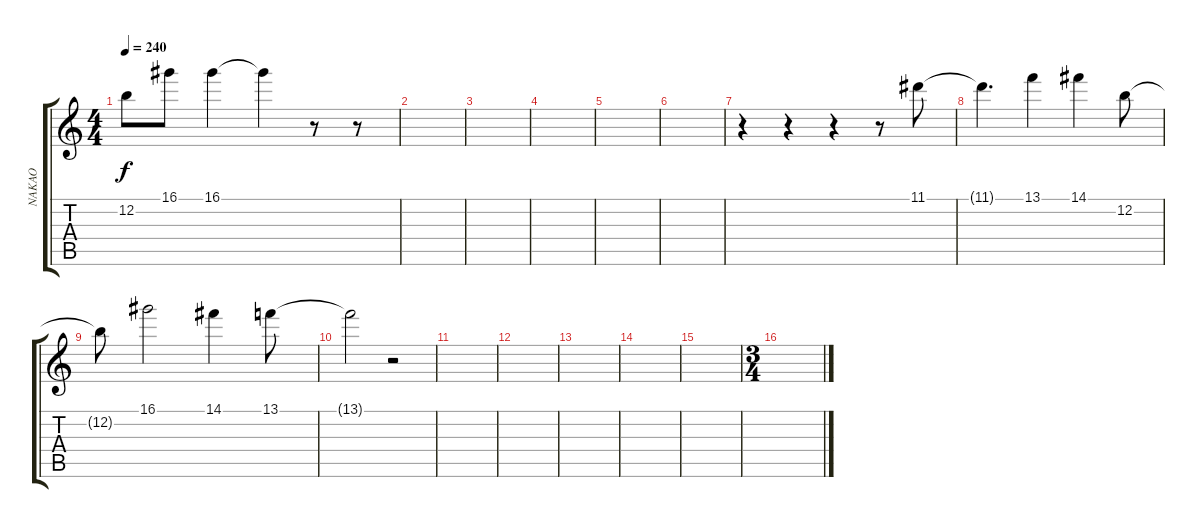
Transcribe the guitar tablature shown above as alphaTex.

\track ("NAKAO" "NAKAO") {instrument overdrivenguitar}
\staff {score tabs}
\tuning (E4 B3 G3 D3 A2 E2) {hide}
\ts (4 4)
\tempo 240
\clef g2
\ks c
12.2{t}.8{dy f} 16.1.8 16.1.4 16.1{t}.4 r.8 r.8 |
|
|
|
|
|
r.4 r.4 r.4 r.8 11.1.8 |
11.1{t}.4{d} 13.1.4 14.1.4 12.2.8 |
12.2{t}.8 16.1.2 14.1.4 13.1.8 |
13.1{t}.2 r.2 |
|
|
|
|
|
\ts (3 4)
